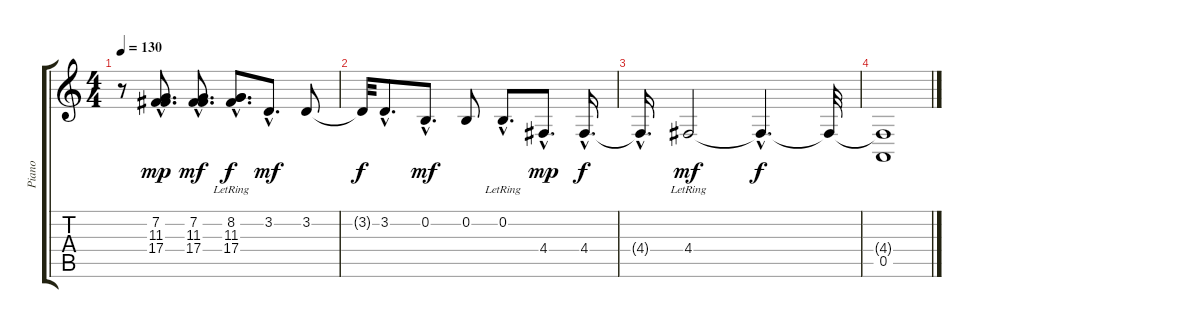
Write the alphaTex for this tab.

\track ("Piano" "Piano") {instrument acousticgrandpiano}
\staff {score tabs}
\tuning (E4 B3 G3 D3 A2 E2) {hide}
\ts (4 4)
\tempo 130
\clef g2
\ks c
r.8{dy f} (7.2{hac} 11.3{hac} 17.4{hac}).8{d dy mp} (7.2{hac} 11.3{hac} 17.4{hac}).8{d dy mf} (8.2{hac} 11.3{hac lr} 17.4{hac lr}).8{d dy f} 3.2{hac}.8{d dy mf} 3.2.8 |
3.2{t}.32{dy f} 3.2{hac}.8{d} 0.2{hac}.8{d dy mf} 0.2.8 0.2{hac lr}.8{d} 4.4{hac}.8{d dy mp} 4.4{hac}.16{d dy f} |
4.4{hac t}.16{d} 4.4{lr}.2{dy mf} 4.4{hac t}.4{d dy f} 4.4{t}.32 |
(4.4{t} 0.5).1
